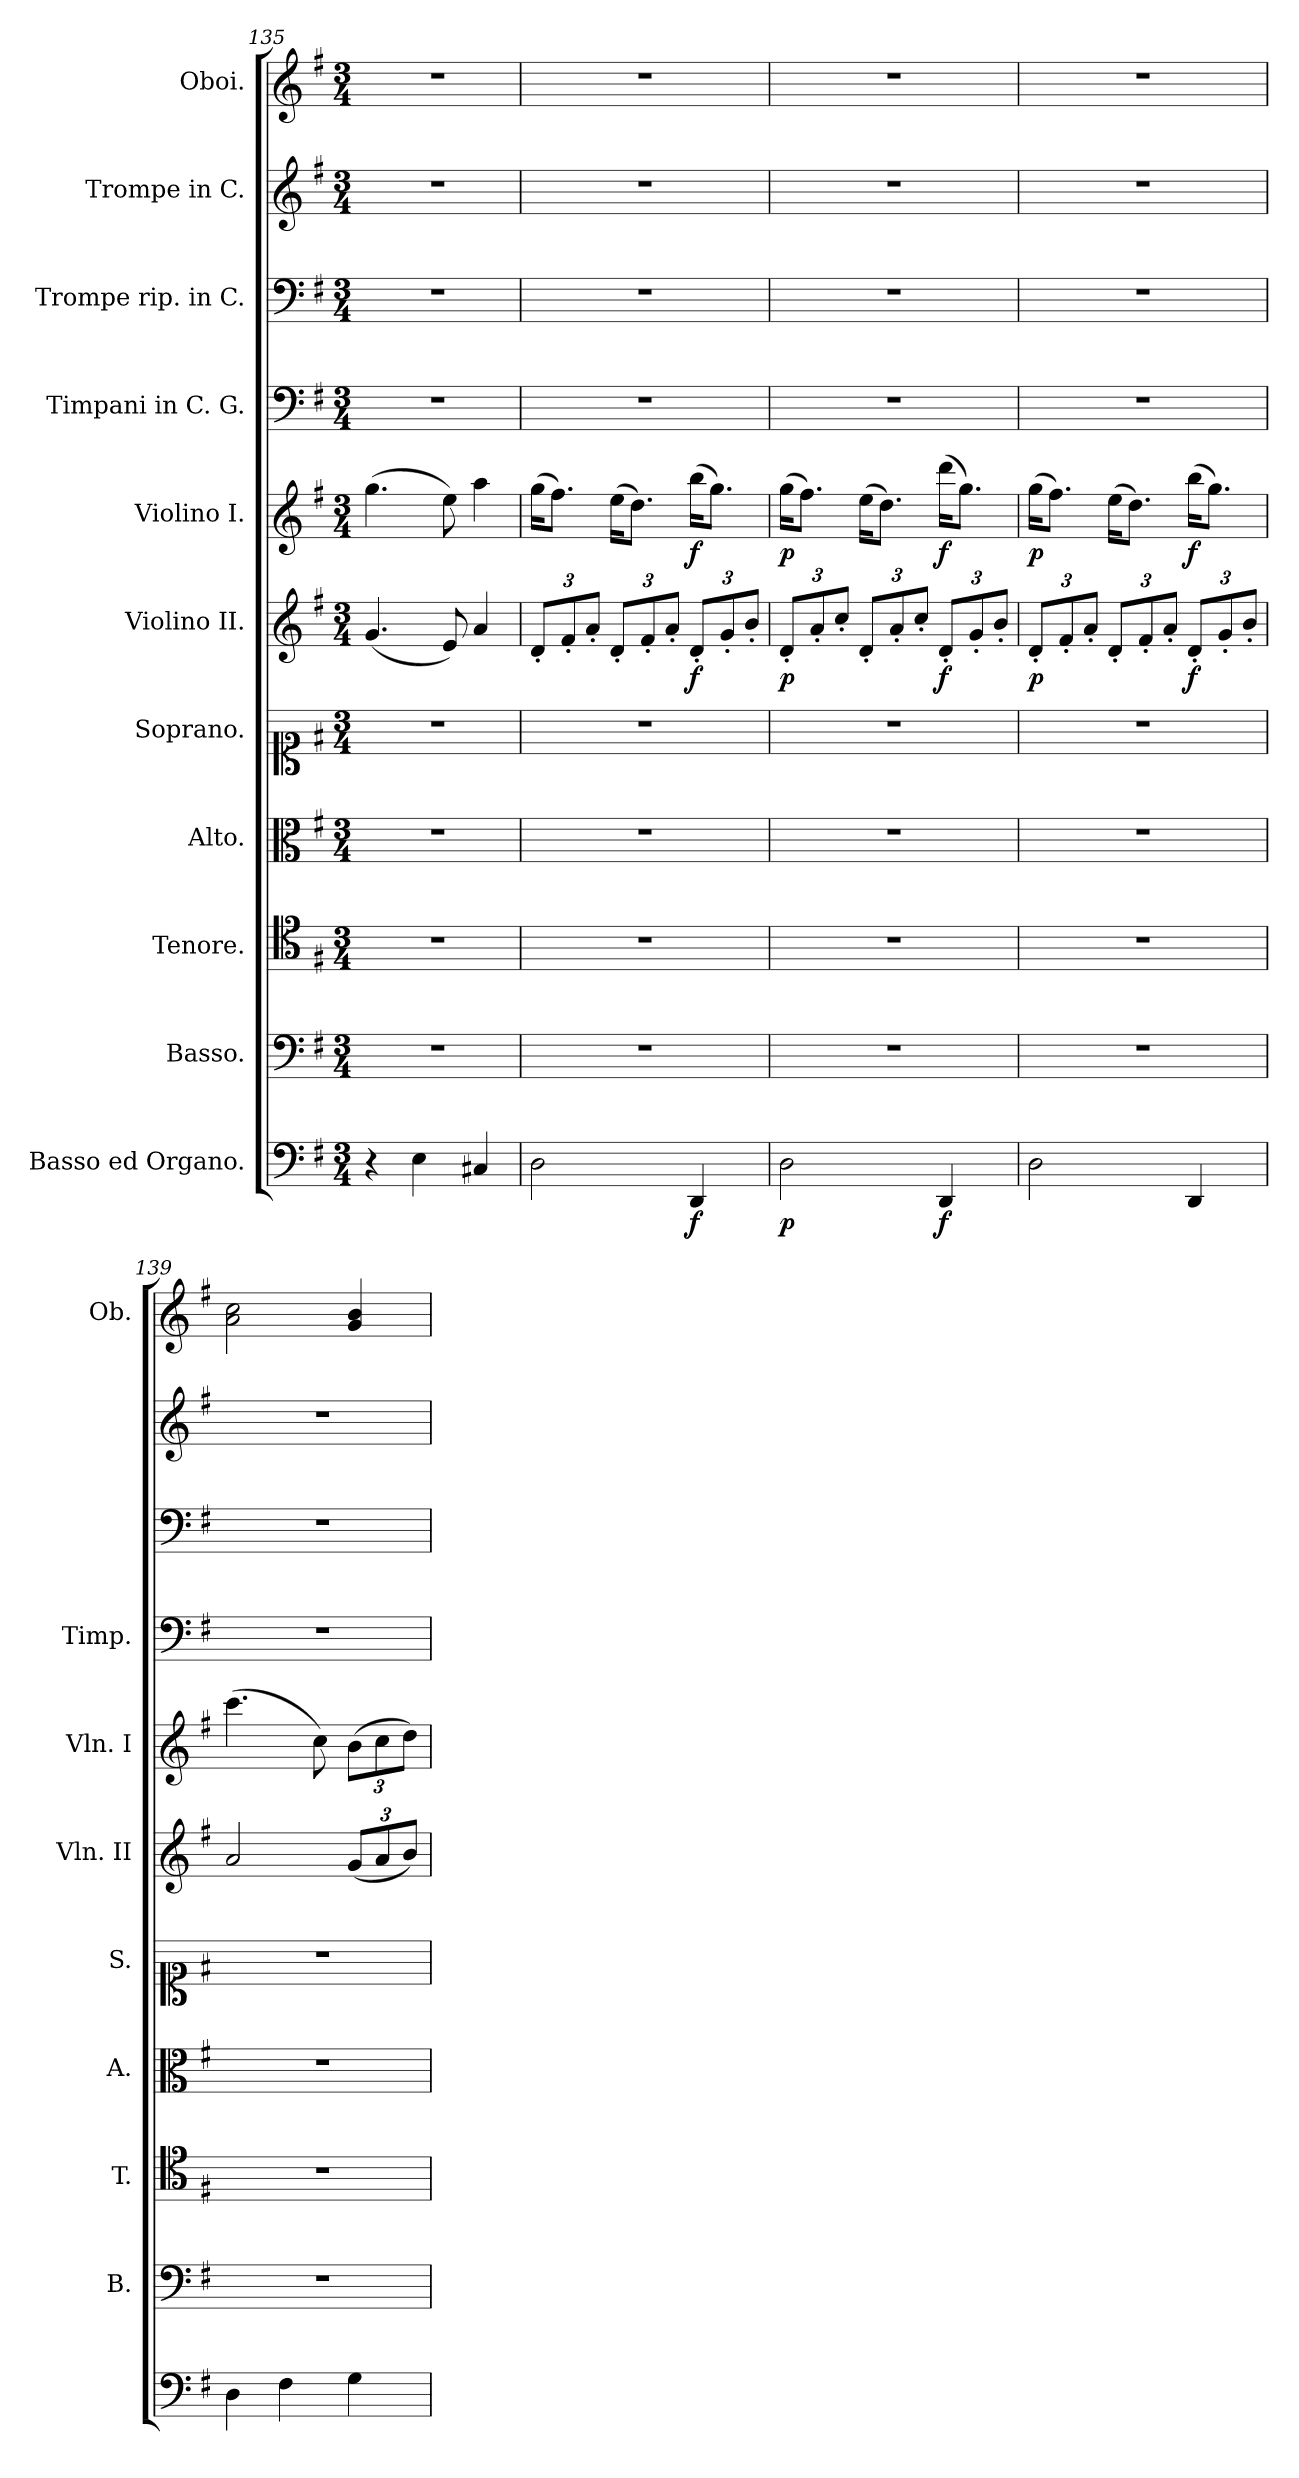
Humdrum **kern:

**kern	**dynam	**kern	**kern	**kern	**kern	**kern	**dynam	**kern	**dynam	**kern	**kern	**kern	**kern
*part11	*part11	*part10	*part9	*part8	*part7	*part6	*part6	*part5	*part5	*part4	*part3	*part2	*part1
*staff11	*staff11	*staff10	*staff9	*staff8	*staff7	*staff6	*staff6	*staff5	*staff5	*staff4	*staff3	*staff2	*staff1
*I"Basso ed  Organo.	*	*I"Basso.	*I"Tenore.	*I"Alto.	*I"Soprano.	*I"Violino II.	*	*I"Violino I.	*	*I"Timpani in C. G.	*I"Trompe rip. in C.	*I"Trompe in C.	*I"Oboi.
*	*	*I'B.	*I'T.	*I'A.	*I'S.	*I'Vln. II	*	*I'Vln. I	*	*I'Timp.	*	*	*I'Ob.
*clefF4	*	*clefF4	*clefC4	*clefC3	*clefC1	*clefG2	*	*clefG2	*	*clefF4	*clefF4	*clefG2	*clefG2
*k[f#]	*	*k[f#]	*k[f#]	*k[f#]	*k[f#]	*k[f#]	*	*k[f#]	*	*k[f#]	*k[f#]	*k[f#]	*k[f#]
*M3/4	*	*M3/4	*M3/4	*M3/4	*M3/4	*M3/4	*	*M3/4	*	*M3/4	*M3/4	*M3/4	*M3/4
=135	=135	=135	=135	=135	=135	=135	=135	=135	=135	=135	=135	=135	=135
4r	.	2.r	2.r	2.r	2.r	(<4.g/	.	(>4.gg\	.	2.r	2.r	2.r	2.r
4E\	.	.	.	.	.	.	.	.	.	.	.	.	.
.	.	.	.	.	.	8e/)	.	8ee\)	.	.	.	.	.
4C#X/	.	.	.	.	.	4a/	.	4aa\	.	.	.	.	.
=136	=136	=136	=136	=136	=136	=136	=136	=136	=136	=136	=136	=136	=136
*	*	*	*	*	*	*Xbrackettup	*	*	*	*	*	*	*
2D\	.	2.r	2.r	2.r	2.r	12d'/L	.	(>16gg\KL	.	2.r	2.r	2.r	2.r
.	.	.	.	.	.	.	.	8.ff#\J)	.	.	.	.	.
.	.	.	.	.	.	12f#'/	.	.	.	.	.	.	.
.	.	.	.	.	.	12a'/J	.	.	.	.	.	.	.
.	.	.	.	.	.	12d'/L	.	(>16ee\KL	.	.	.	.	.
.	.	.	.	.	.	.	.	8.dd\J)	.	.	.	.	.
.	.	.	.	.	.	12f#'/	.	.	.	.	.	.	.
.	.	.	.	.	.	12a'/J	.	.	.	.	.	.	.
!	!LO:DY:b	!	!	!	!	!	!LO:DY:b	!	!LO:DY:b	!	!	!	!
4DD/	f	.	.	.	.	12d'/L	f	(>16bb\KL	f	.	.	.	.
.	.	.	.	.	.	.	.	8.gg\J)	.	.	.	.	.
.	.	.	.	.	.	12g'/	.	.	.	.	.	.	.
.	.	.	.	.	.	12b'/J	.	.	.	.	.	.	.
=137	=137	=137	=137	=137	=137	=137	=137	=137	=137	=137	=137	=137	=137
!	!LO:DY:b	!	!	!	!	!	!LO:DY:b	!	!LO:DY:b	!	!	!	!
2D\	p	2.r	2.r	2.r	2.r	12d'/L	p	(>16gg\KL	p	2.r	2.r	2.r	2.r
.	.	.	.	.	.	.	.	8.ff#\J)	.	.	.	.	.
.	.	.	.	.	.	12a'/	.	.	.	.	.	.	.
.	.	.	.	.	.	12cc'/J	.	.	.	.	.	.	.
.	.	.	.	.	.	12d'/L	.	(>16ee\KL	.	.	.	.	.
.	.	.	.	.	.	.	.	8.dd\J)	.	.	.	.	.
.	.	.	.	.	.	12a'/	.	.	.	.	.	.	.
.	.	.	.	.	.	12cc'/J	.	.	.	.	.	.	.
!	!LO:DY:b	!	!	!	!	!	!LO:DY:b	!	!LO:DY:b	!	!	!	!
4DD/	f	.	.	.	.	12d'/L	f	(>16ddd\KL	f	.	.	.	.
.	.	.	.	.	.	.	.	8.gg\J)	.	.	.	.	.
.	.	.	.	.	.	12g'/	.	.	.	.	.	.	.
.	.	.	.	.	.	12b'/J	.	.	.	.	.	.	.
!!LO:PB:g=z
=138	=138	=138	=138	=138	=138	=138	=138	=138	=138	=138	=138	=138	=138
!	!	!	!	!	!	!	!LO:DY:b	!	!LO:DY:b	!	!	!	!
2D\	.	2.r	2.r	2.r	2.r	12d'/L	p	(>16gg\KL	p	2.r	2.r	2.r	2.r
.	.	.	.	.	.	.	.	8.ff#\J)	.	.	.	.	.
.	.	.	.	.	.	12f#'/	.	.	.	.	.	.	.
.	.	.	.	.	.	12a'/J	.	.	.	.	.	.	.
.	.	.	.	.	.	12d'/L	.	(>16ee\KL	.	.	.	.	.
.	.	.	.	.	.	.	.	8.dd\J)	.	.	.	.	.
.	.	.	.	.	.	12f#'/	.	.	.	.	.	.	.
.	.	.	.	.	.	12a'/J	.	.	.	.	.	.	.
!	!	!	!	!	!	!	!LO:DY:b	!	!LO:DY:b	!	!	!	!
4DD/	.	.	.	.	.	12d'/L	f	(>16bb\KL	f	.	.	.	.
.	.	.	.	.	.	.	.	8.gg\J)	.	.	.	.	.
.	.	.	.	.	.	12g'/	.	.	.	.	.	.	.
.	.	.	.	.	.	12b'/J	.	.	.	.	.	.	.
=139	=139	=139	=139	=139	=139	=139	=139	=139	=139	=139	=139	=139	=139
4D\	.	2.r	2.r	2.r	2.r	2a/	.	(>4.ccc\	.	2.r	2.r	2.r	2a\ 2cc\
4F#\	.	.	.	.	.	.	.	.	.	.	.	.	.
.	.	.	.	.	.	.	.	8cc\)	.	.	.	.	.
*	*	*	*	*	*	*	*	*Xbrackettup	*	*	*	*	*
4G\	.	.	.	.	.	(<12g/L	.	(>12b\L	.	.	.	.	4g/ 4b/
.	.	.	.	.	.	12a/	.	12cc\	.	.	.	.	.
.	.	.	.	.	.	12b/J)	.	12dd\J)	.	.	.	.	.
=	=	=	=	=	=	=	=	=	=	=	=	=	=
*-	*-	*-	*-	*-	*-	*-	*-	*-	*-	*-	*-	*-	*-
